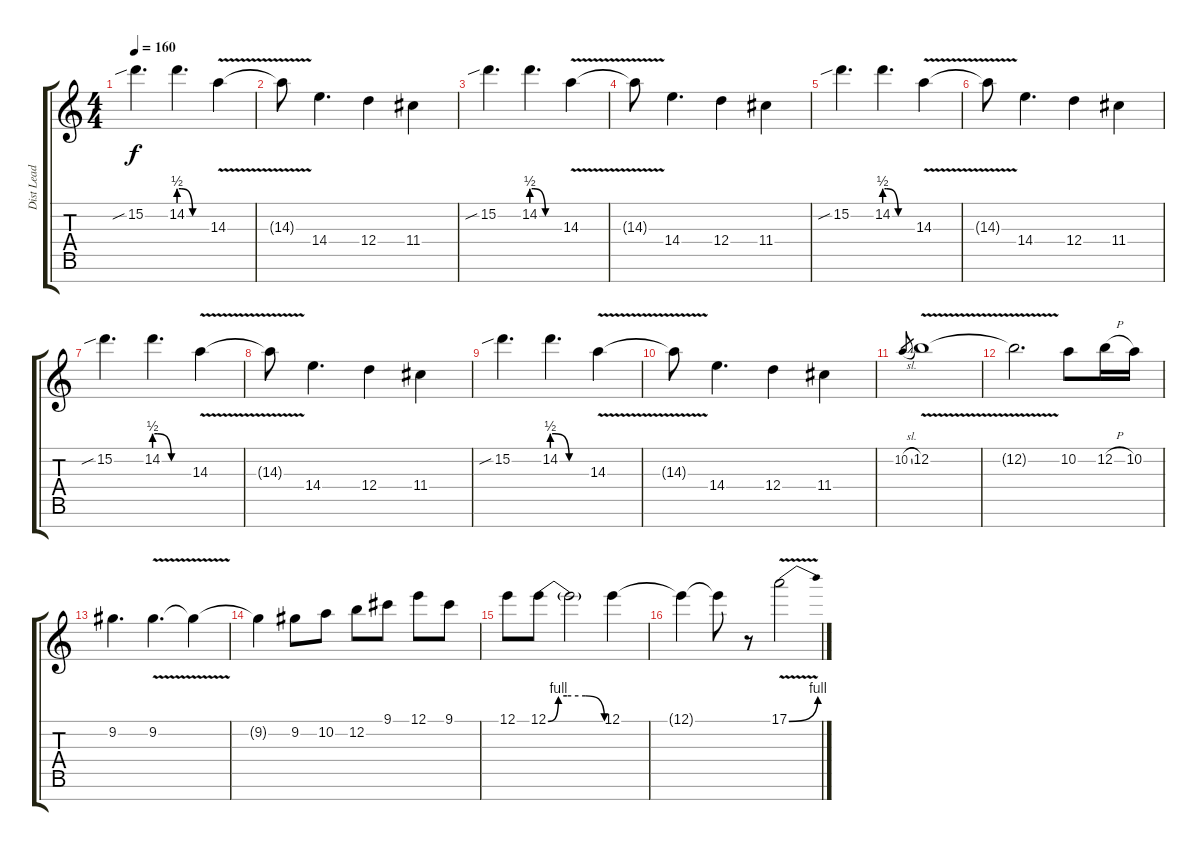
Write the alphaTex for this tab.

\track ("Dist Lead" "Dist Lead") {instrument distortionguitar}
\staff {score tabs}
\tuning (E4 B3 G3 D3 A2 E2 B1) {hide}
\ts (4 4)
\tempo 160
\clef g2
\ks c
15.2{sib}.4{d dy f} 14.2{be (custom 0 2 5 2 30 0 60 0)}.4{d} 14.3{v}.4 |
14.3{t}.8 14.4.4{d} 12.4.4 11.4.4 |
15.2{sib}.4{d} 14.2{be (custom 0 2 5 2 30 0 60 0)}.4{d} 14.3{v}.4 |
14.3{t}.8 14.4.4{d} 12.4.4 11.4.4 |
15.2{sib}.4{d} 14.2{be (custom 0 2 5 2 30 0 60 0)}.4{d} 14.3{v}.4 |
14.3{t}.8 14.4.4{d} 12.4.4 11.4.4 |
15.2{sib}.4{d} 14.2{be (custom 0 2 5 2 30 0 60 0)}.4{d} 14.3{v}.4 |
14.3{t}.8 14.4.4{d} 12.4.4 11.4.4 |
15.2{sib}.4{d} 14.2{be (custom 0 2 5 2 30 0 60 0)}.4{d} 14.3{v}.4 |
14.3{t}.8 14.4.4{d} 12.4.4 11.4.4 |
10.2{sl}.8{gr} 12.2{v}.1 |
12.2{t}.2{d} 10.2.8 12.2{h}.16 10.2.16 |
9.2.4{d} 9.2{v}.4{d} 9.2{t}.4 |
9.2{t}.4 9.2.8 10.2.8 12.2.8 9.1.8 12.1.8 9.1.8 |
12.1.8 12.1{be (custom 0 0 11 4 20 4 40 4 60 0)}.8 12.1{t}.2 12.1.4 |
12.1{t}.4 12.1{t}.8 r.8 17.1{be (bend 0 0 60 4) v}.2
